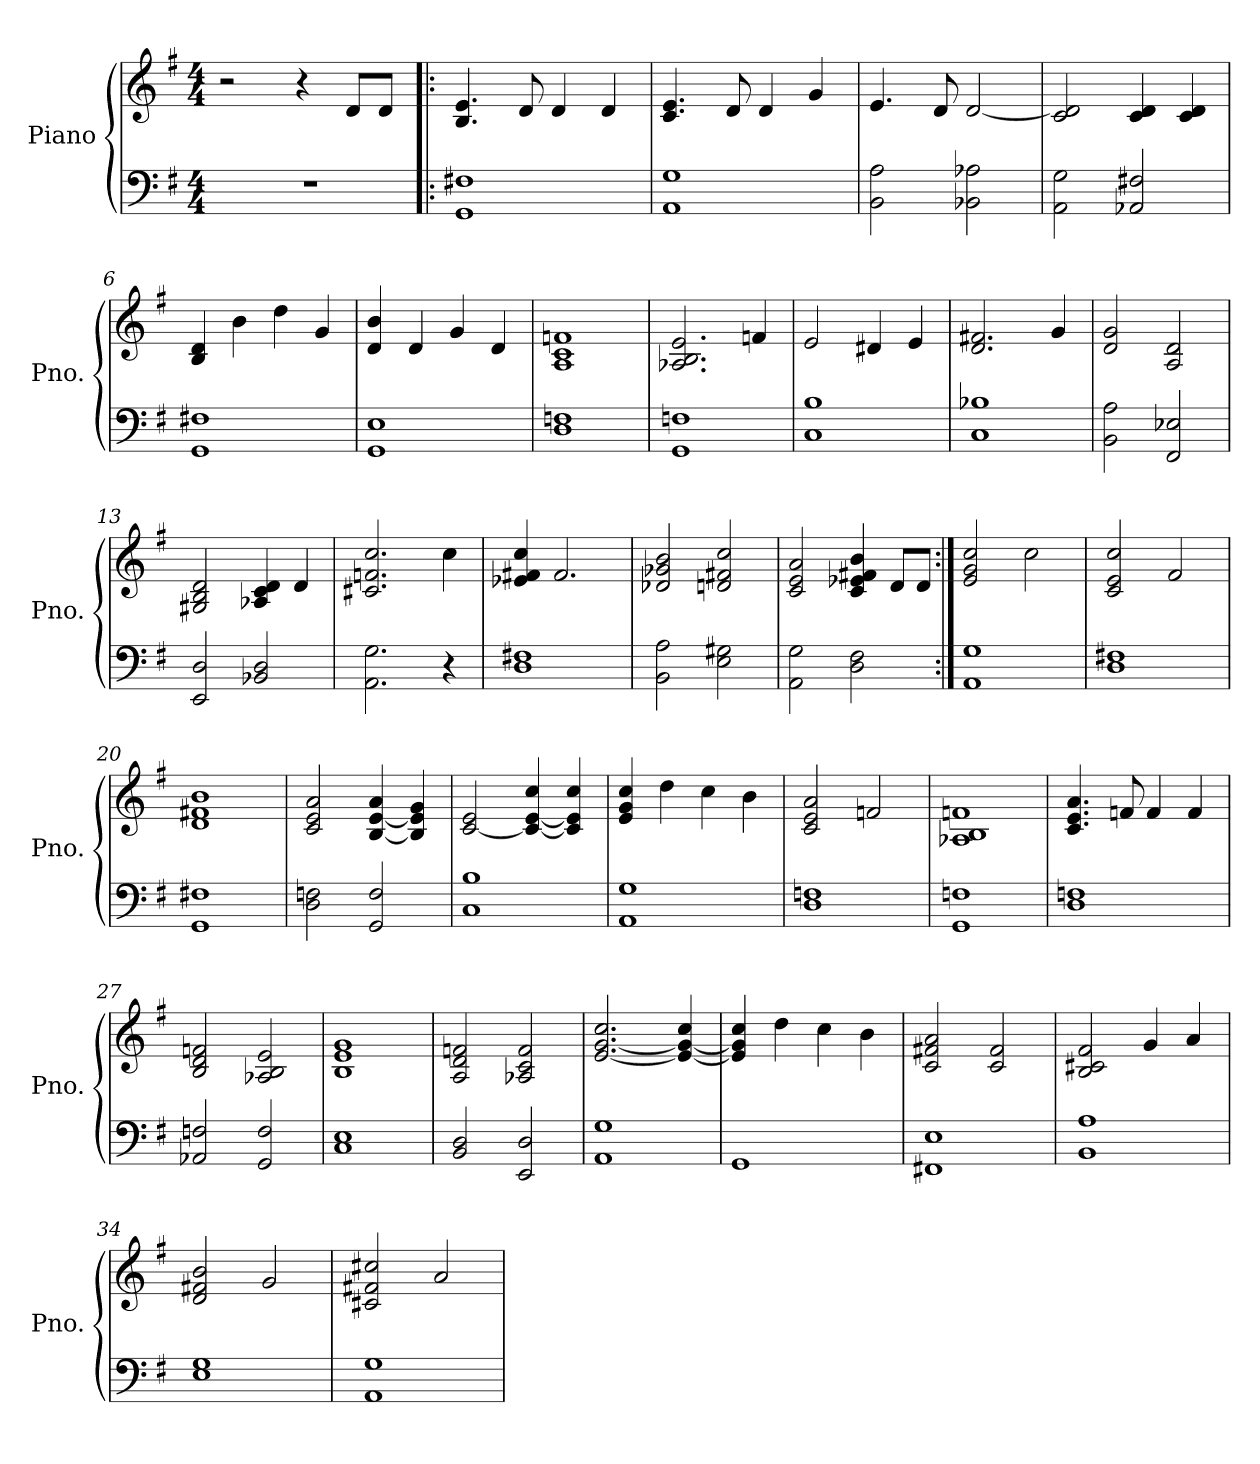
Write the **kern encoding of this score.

**kern	**kern
*part1	*part1
*staff2	*staff1
*I"Piano	*
*I'Pno.	*
*clefF4	*clefG2
*k[f#]	*k[f#]
*M4/4	*M4/4
=1	=1
1r	2r
.	4r
.	8d/L
.	8d/J
=2!|:	=2!|:
1GG 1F#X	4.B/ 4.e/
.	8d/
.	4d/
.	4d/
=3	=3
1AA 1G	4.c/ 4.e/
.	8d/
.	4d/
.	4g/
=4	=4
2BB\ 2A\	4.e/
.	8d/
2BB-X\ 2A-X\	[2d/
=5	=5
2AA\ 2G\	2c/ 2d/]
2AA-X/ 2F#X/	4c/ 4d/
.	4c/ 4d/
=6	=6
1GG 1F#X	4B/ 4d/
.	4b\
.	4dd\
.	4g/
=7	=7
1GG 1E	4d/ 4b/
.	4d/
.	4g/
.	4d/
=8	=8
1D 1Fn	1A 1c 1fn
!!LO:LB:g=z
=9	=9
1GG 1Fn	2.A-X/ 2.B/ 2.e/
.	4fn/
=10	=10
1C 1B	2e/
.	4d#X/
.	4e/
=11	=11
1C 1B-X	2.d/ 2.f#X/
.	4g/
=12	=12
2BB\ 2A\	2d/ 2g/
2FF#/ 2E-X/	2A/ 2d/
=13	=13
2EE/ 2D/	2G#X/ 2B/ 2d/
2BB-X/ 2D/	4A-X/ 4c/ 4d/
.	4d/
=14	=14
2.AA\ 2.G\	2.c#X/ 2.fn/ 2.cc/
4r	4cc\
=15	=15
1D 1F#X	4e-X/ 4f#X/ 4cc/
.	2.f#/
=16	=16
2BB\ 2A\	2d-X/ 2g-X/ 2b/
2E\ 2G#X\	2dn/ 2f#X/ 2cc/
=17	=17
2AA\ 2G\	2c/ 2e/ 2a/
2D\ 2F#\	4c/ 4e-X/ 4f#X/ 4b/
.	8d/L
.	8d/J
!!LO:LB:g=z
=18:|!	=18:|!
1AA 1G	2e/ 2g/ 2cc/
.	2cc\
=19	=19
1D 1F#X	2c/ 2e/ 2cc/
.	2f#/
=20	=20
1GG 1F#X	1d 1f#X 1b
=21	=21
2D\ 2Fn\	2c/ 2e/ 2a/
2GG/ 2F/	[4B/ [4e/ 4a/
.	4B/] 4e/] 4g/
=22	=22
1C 1B	[2c/ 2e/
.	4c/_ [4e/ 4cc/
.	4c/] 4e/] 4cc/
=23	=23
1AA 1G	4e/ 4g/ 4cc/
.	4dd\
.	4cc\
.	4b\
=24	=24
1D 1Fn	2c/ 2e/ 2a/
.	2fn/
=25	=25
1GG 1Fn	1A-X 1B 1fn
=26	=26
1D 1Fn	4.c/ 4.e/ 4.a/
.	8fn/
.	4f/
.	4f/
=27	=27
2AA-X/ 2Fn/	2B/ 2d/ 2fn/
2GG/ 2F/	2A-X/ 2B/ 2e/
!!LO:LB:g=z
=28	=28
1C 1E	1B 1e 1g
=29	=29
2BB/ 2D/	2A/ 2d/ 2fn/
2EE/ 2D/	2A-X/ 2c/ 2f/
=30	=30
1AA 1G	[2.e/ [2.g/ 2.cc/
.	4e/_ 4g/_ 4cc/
=31	=31
1GG	4e/] 4g/] 4cc/
.	4dd\
.	4cc\
.	4b\
=32	=32
1FF#X 1E	2c/ 2f#X/ 2a/
.	2c/ 2f#/
=33	=33
1BB 1A	2B/ 2c#X/ 2f#/
.	4g/
.	4a/
=34	=34
1E 1G	2d/ 2f#X/ 2b/
.	2g/
=35	=35
1AA 1G	2c#X/ 2f#X/ 2cc#X/
.	2a/
=	=
*-	*-
